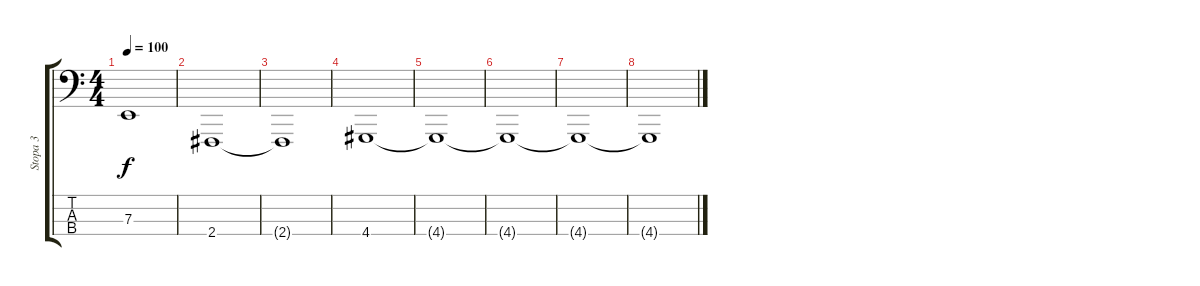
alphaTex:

\track ("Stopa 3" "Stopa 3") {instrument synthstrings1}
\staff {score tabs}
\tuning (G2 D2 A1 E1) {hide}
\ts (4 4)
\tempo 100
\clef f4
\ks c
7.3{t}.1{dy f} |
2.4.1 |
2.4{t}.1 |
4.4.1 |
4.4{t}.1 |
4.4{t}.1 |
4.4{t}.1 |
4.4{t}.1
